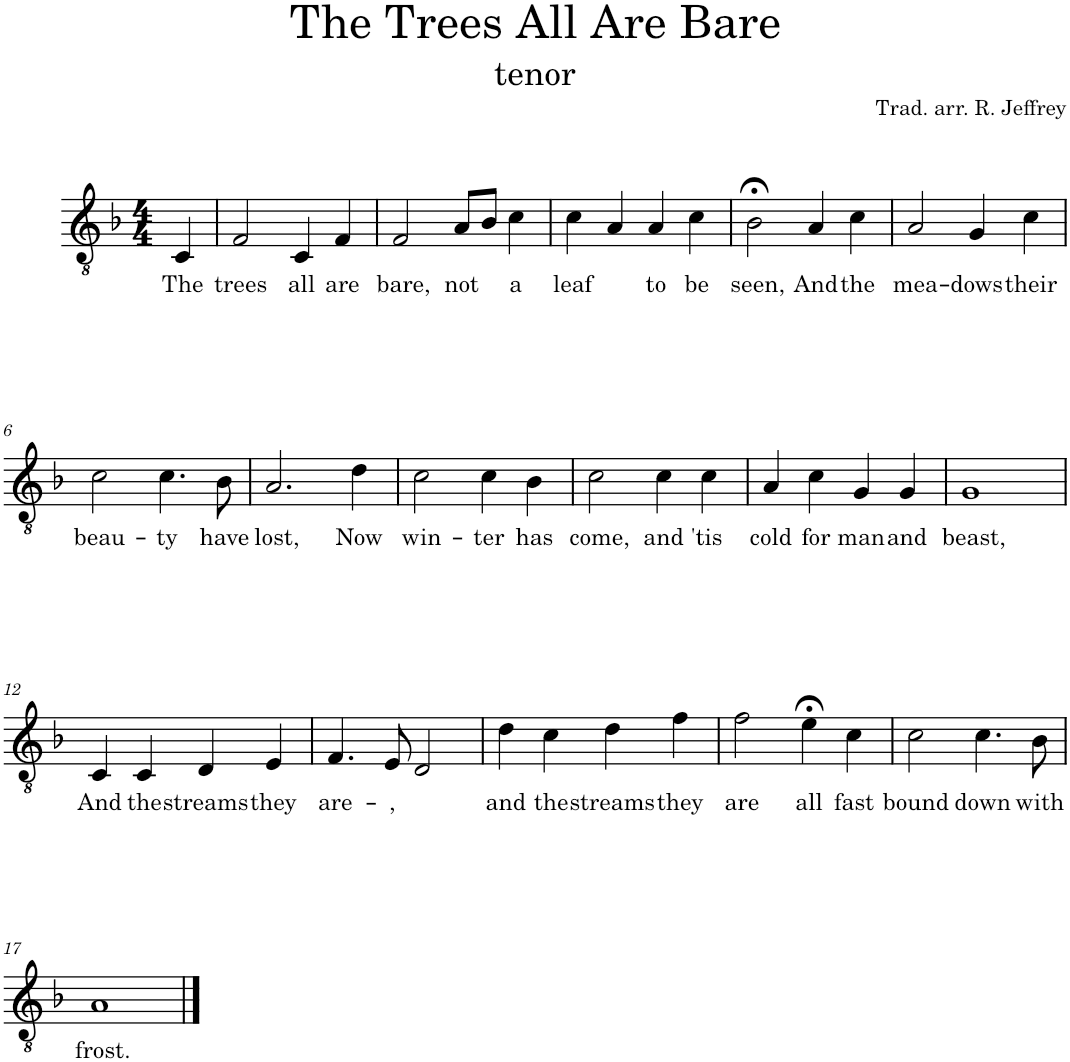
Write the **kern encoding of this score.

**kern	**text
*part1	*part1
*staff1	*staff1
*I"Piano	*
*I'Pno.	*
*clefGv2	*
*k[b-]	*
*M4/4	*
=	=
!	!LO:LY:b
4C/	The
=1	=1
!	!LO:LY:b
2F/	trees
!	!LO:LY:b
4C/	all
!	!LO:LY:b
4F/	are
=2	=2
!	!LO:LY:b
2F/	bare,
!	!LO:LY:b
8A/L	not
8B-/J	.
!	!LO:LY:b
4c\	a
=3	=3
!	!LO:LY:b
4c\	leaf
4A/	.
!	!LO:LY:b
4A/	to
!	!LO:LY:b
4c\	be
=4	=4
!	!LO:LY:b
2B-;<\	seen,
!	!LO:LY:b
4A/	And
!	!LO:LY:b
4c\	the
=5	=5
!	!LO:LY:b
2A/	mea-
!	!LO:LY:b
4G/	-dows
!	!LO:LY:b
4c\	their
!!LO:LB:g=z
=6	=6
!	!LO:LY:b
2c\	beau-
!	!LO:LY:b
4.c\	-ty
!	!LO:LY:b
8B-\	have
=7	=7
!	!LO:LY:b
2.A/	lost,
!	!LO:LY:b
4d\	Now
=8	=8
!	!LO:LY:b
2c\	win-
!	!LO:LY:b
4c\	-ter
!	!LO:LY:b
4B-\	has
=9	=9
!	!LO:LY:b
2c\	come,
!	!LO:LY:b
4c\	and
!	!LO:LY:b
4c\	'tis
=10	=10
!	!LO:LY:b
4A/	cold
!	!LO:LY:b
4c\	for
!	!LO:LY:b
4G/	man
!	!LO:LY:b
4G/	and
=11	=11
!	!LO:LY:b
1G	beast,
!!LO:LB:g=z
=12	=12
!	!LO:LY:b
4C/	And
!	!LO:LY:b
4C/	the
!	!LO:LY:b
4D/	streams
!	!LO:LY:b
4E/	they
=13	=13
!	!LO:LY:b
4.F/	are-
!	!LO:LY:b
8E/	-,
2D/	.
=14	=14
!	!LO:LY:b
4d\	and
!	!LO:LY:b
4c\	the
!	!LO:LY:b
4d\	streams
!	!LO:LY:b
4f\	they
=15	=15
!	!LO:LY:b
2f\	are
!	!LO:LY:b
4e;<\	all
!	!LO:LY:b
4c\	fast
=16	=16
!	!LO:LY:b
2c\	bound
!	!LO:LY:b
4.c\	down
!	!LO:LY:b
8B-\	with
!!LO:LB:g=z
=17	=17
!	!LO:LY:b
1A	frost.
==	==
*-	*-
